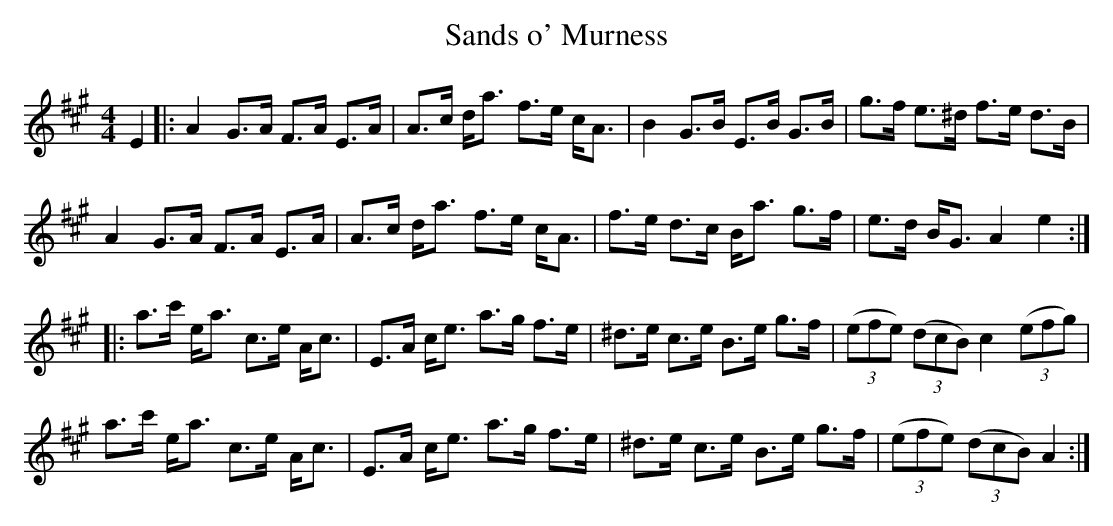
X:1
T: Sands o' Murness
M: 4/4
L: 1/8
K: A
L:1/16
E4 |:\
A4 G3A F3A E3A | A3c da3 f3e cA3 | B4 G3B E3B G3B | g3f e3^d f3e d3B |
A4 G3A F3A E3A | A3c da3 f3e cA3 | f3e d3c Ba3 g3f | e3d BG3 A4 e4 :|
|:\
a3c' ea3 c3e Ac3 | E3A ce3 a3g f3e | ^d3e c3e B3e g3f | ((3e2f2e2) ((3d2c2B2) c4 ((3e2f2g2) |
a3c' ea3 c3e Ac3 | E3A ce3 a3g f3e | ^d3e c3e B3e g3f | ((3e2f2e2) ((3d2c2B2) A4 :|
